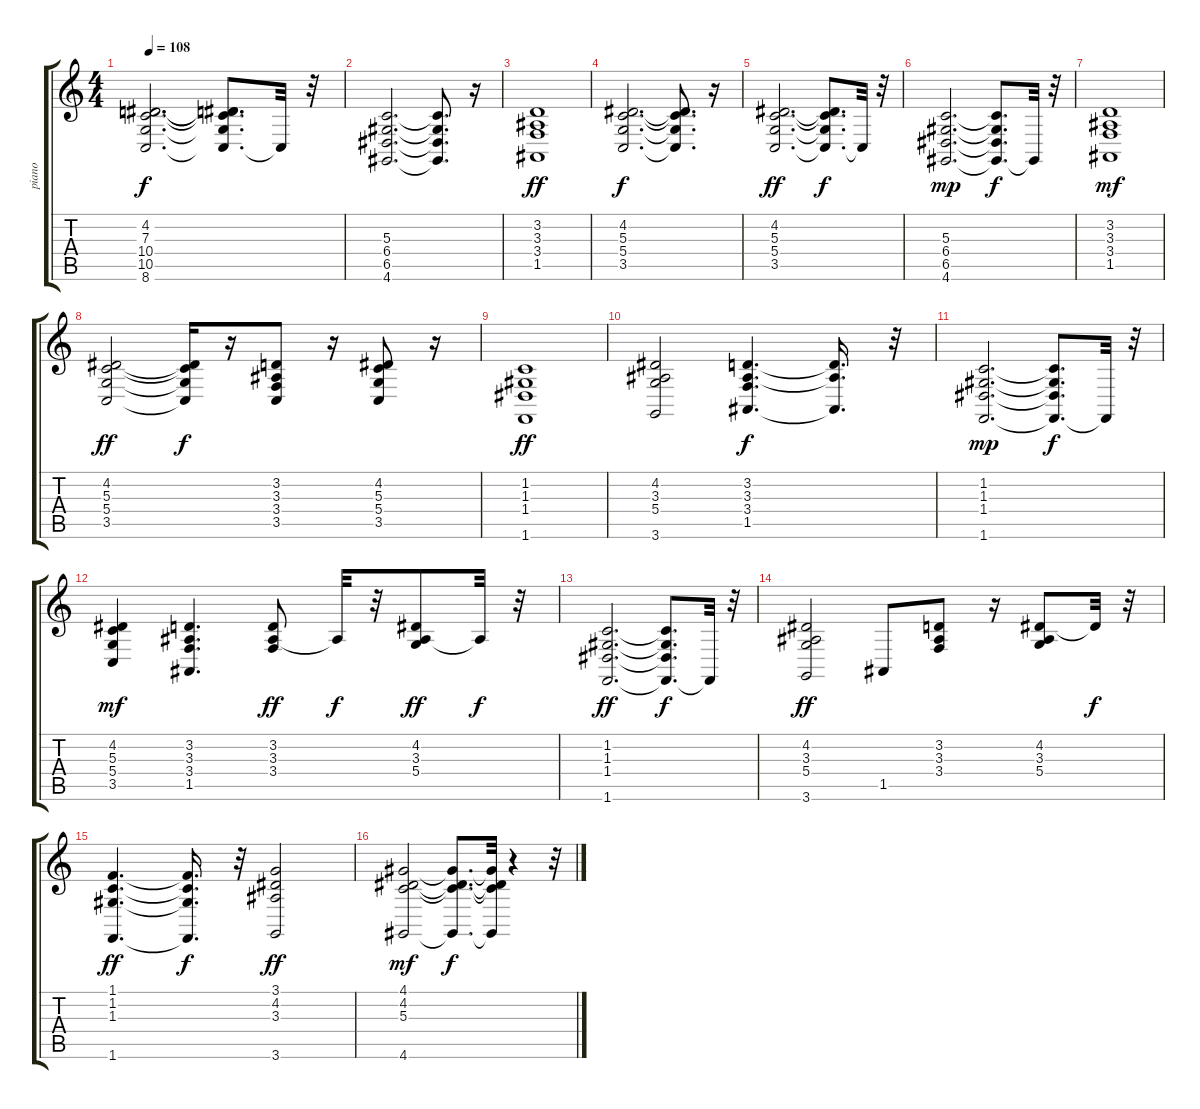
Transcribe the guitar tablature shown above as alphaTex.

\track ("piano   " "piano   ") {instrument brightacousticpiano}
\staff {score tabs}
\tuning (E4 B3 G3 D3 A2 E2) {hide}
\ts (4 4)
\tempo 108
\clef g2
\ks c
(4.2 7.3 10.4 10.5 8.6).2{d dy f} (4.2{t} 7.3{t} 10.4{t} 10.5{t} 8.6{t}).8{d} 8.6{t}.32 r.32 |
(5.3 6.4 6.5 4.6).2{d} (5.3{t} 6.4{t} 6.5{t} 4.6{t}).8{d} r.16 |
(3.2 3.3 3.4 1.5).1{dy ff} |
(4.2 5.3 5.4 3.5).2{d dy f} (4.2{t} 5.3{t} 5.4{t} 3.5{t}).8{d} r.16 |
(4.2 5.3 5.4 3.5).2{d dy ff} (4.2{t} 5.3{t} 5.4{t} 3.5{t}).8{d dy f} 3.5{t}.32 r.32 |
(5.3 6.4 6.5 4.6).2{d dy mp} (5.3{t} 6.4{t} 6.5{t} 4.6{t}).8{d dy f} 4.6{t}.32 r.32 |
(3.2 3.3 3.4 1.5).1{dy mf} |
(4.2 5.3 5.4 3.5).2{dy ff} (4.2{t} 5.3{t} 5.4{t} 3.5{t}).16{dy f} r.16 (3.2 3.3 3.4 3.5).8 r.16 (4.2 5.3 5.4 3.5).8 r.16 |
(1.2 1.3 1.4 1.6).1{dy ff} |
(4.2 3.3 5.4 3.6).2 (3.2 3.3 3.4 1.5).4{d dy f} (3.2{t} 3.3{t} 1.5{t}).16{d} r.32 |
(1.2 1.3 1.4 1.6).2{d dy mp} (1.2{t} 1.3{t} 1.4{t} 1.6{t}).8{d dy f} 1.6{t}.32 r.32 |
(4.2 5.3 5.4 3.5).4{dy mf} (3.2 3.3 3.4 1.5).4{d} (3.2 3.3 3.4).8{dy ff} 3.3{t}.32{dy f} r.32 (4.2 3.3 5.4).8{dy ff} 3.3{t}.32{dy f} r.32 |
(1.2 1.3 1.4 1.6).2{d dy ff} (1.2{t} 1.3{t} 1.4{t} 1.6{t}).8{d dy f} 1.6{t}.32 r.32 |
(4.2 3.3 5.4 3.6).2{dy ff} 1.5.8 (3.2 3.3 3.4).8 r.16 (4.2 3.3 5.4).8 4.2{t}.32{dy f} r.32 |
(1.1 1.2 1.3 1.6).4{d dy ff} (1.1{t} 1.2{t} 1.3{t} 1.6{t}).16{d dy f} r.32 (3.1 4.2 3.3 3.6).2{dy ff} |
(4.1 4.2 5.3 4.6).2{dy mf} (4.1{t} 4.2{t} 5.3{t} 4.6{t}).8{d dy f} (4.1{t} 4.2{t} 5.3{t} 4.6{t}).32 r.4 r.32
